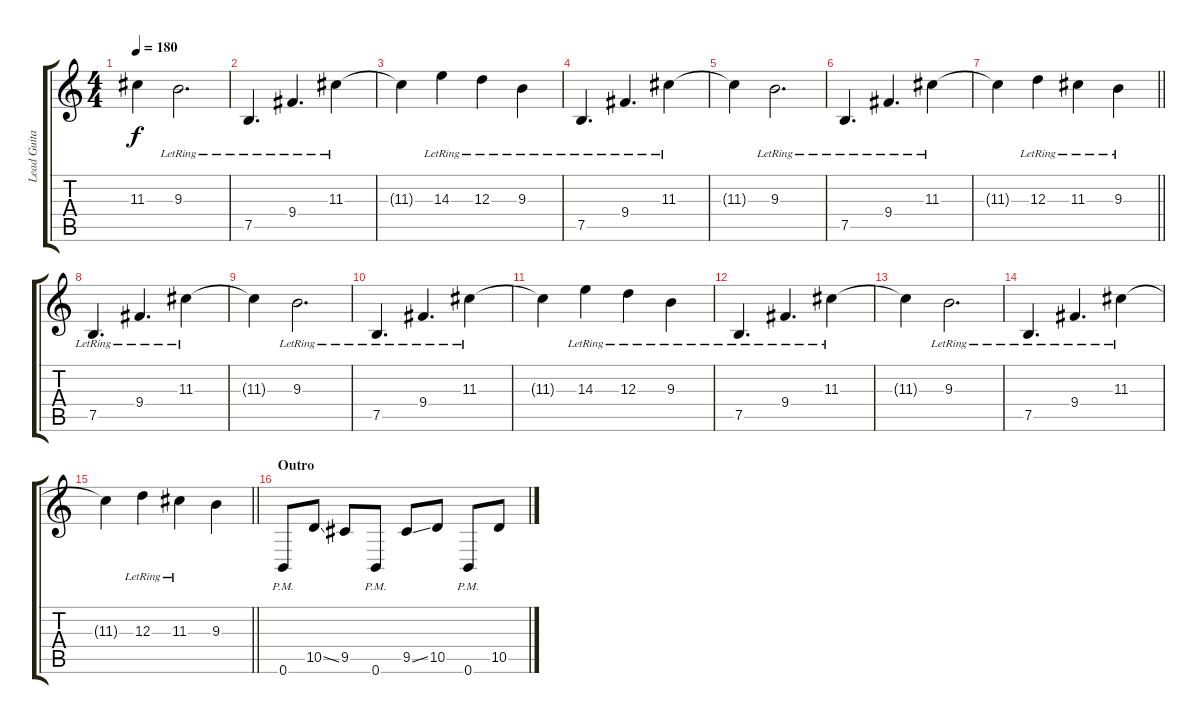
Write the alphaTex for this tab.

\track ("Lead Guitar" "Lead Guita") {instrument overdrivenguitar}
\staff {score tabs}
\tuning (B3 Gb3 D3 A2 E2 B1) {hide}
\ts (4 4)
\tempo 180
\clef g2
\ks c
11.3{t}.4{dy f} 9.3{lr}.2{d} |
7.5{lr}.4{d} 9.4{lr}.4{d} 11.3{lr}.4 |
11.3{t}.4 14.3{lr}.4 12.3{lr}.4 9.3{lr}.4 |
7.5{lr}.4{d} 9.4{lr}.4{d} 11.3{lr}.4 |
11.3{t}.4 9.3{lr}.2{d} |
7.5{lr}.4{d} 9.4{lr}.4{d} 11.3{lr}.4 |
\barLineRight lightlight
11.3{t}.4 12.3{lr}.4 11.3{lr}.4 9.3{lr}.4 |
7.5{lr}.4{d} 9.4{lr}.4{d} 11.3{lr}.4 |
11.3{t}.4 9.3{lr}.2{d} |
7.5{lr}.4{d} 9.4{lr}.4{d} 11.3{lr}.4 |
11.3{t}.4 14.3{lr}.4 12.3{lr}.4 9.3{lr}.4 |
7.5{lr}.4{d} 9.4{lr}.4{d} 11.3{lr}.4 |
11.3{t}.4 9.3{lr}.2{d} |
7.5{lr}.4{d} 9.4{lr}.4{d} 11.3{lr}.4 |
\barLineRight lightlight
11.3{t}.4 12.3{lr}.4 11.3{lr}.4 9.3.4 |
\section ("" "Outro")
0.6{pm}.8 10.5{ss}.8 9.5.8 0.6{pm}.8 9.5{ss}.8 10.5.8 0.6{pm}.8 10.5{ss}.8
